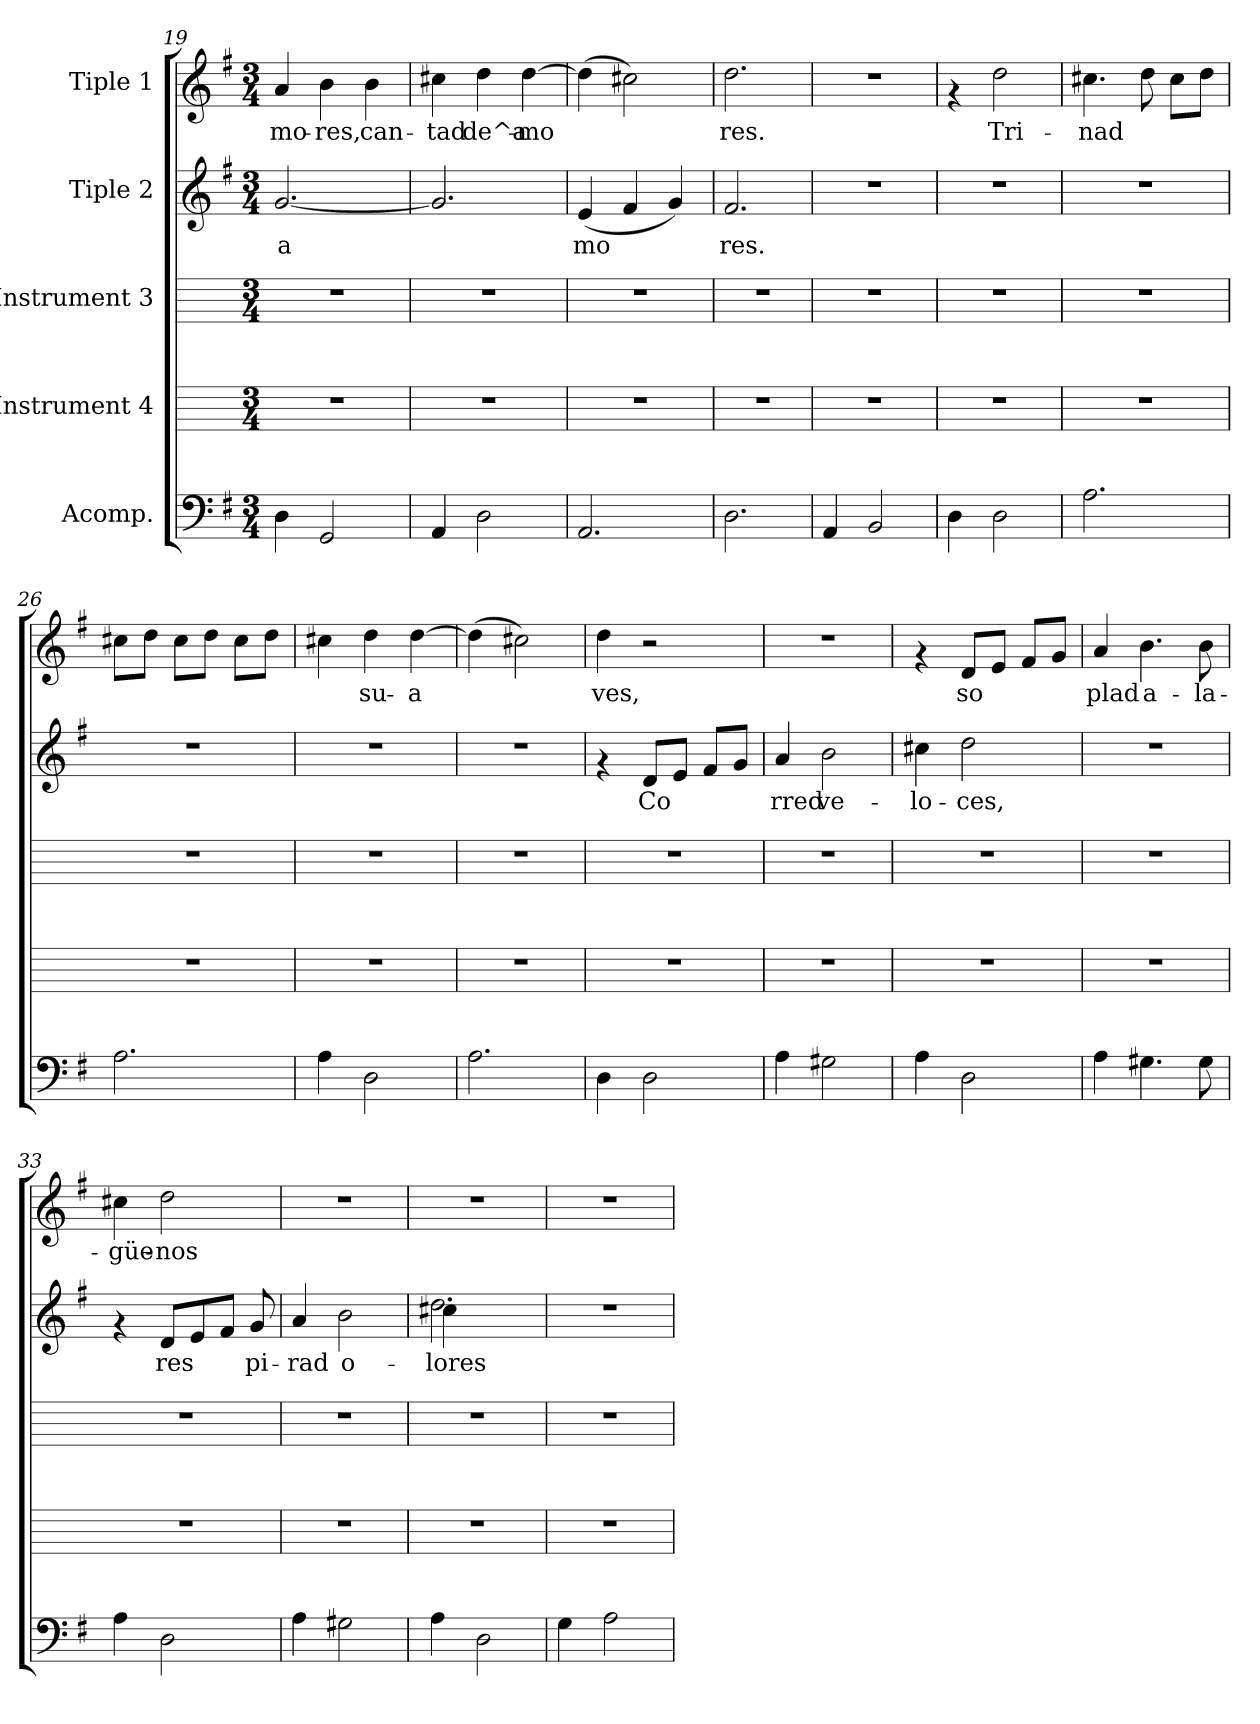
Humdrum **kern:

**kern	**kern	**kern	**kern	**text	**kern	**text
*part5	*part4	*part3	*part2	*part2	*part1	*part1
*staff5	*staff4	*staff3	*staff2	*staff2	*staff1	*staff1
*I"Acomp.	*I"Instrument 4	*I"Instrument 3	*I"Tiple 2	*	*I"Tiple 1	*
*clefF4	*	*	*clefG2	*	*clefG2	*
*k[f#]	*k[]	*k[]	*k[f#]	*	*k[f#]	*
*G:	*C:	*C:	*G:	*	*G:	*
*M3/4	*M3/4	*M3/4	*M3/4	*	*M3/4	*
=19	=19	=19	=19	=19	=19	=19
!	!	!	!	!LO:LY:b:cj	!	!LO:LY:b:cj
4D\	2.r	2.r	[>2.g/	a	4a/	-mo-
!	!	!	!	!	!	!LO:LY:b:cj
2GG/	.	.	.	.	4b\	-res,
!	!	!	!	!	!	!LO:LY:b:cj
.	.	.	.	.	4b\	can-
=20	=20	=20	=20	=20	=20	=20
!	!	!	!	!LO:LY:b:cj	!	!LO:LY:b:cj
4AA/	2.r	2.r	2.g/]	.	4cc#X\	-tad
!	!	!	!	!	!	!LO:LY:b:cj
2D\	.	.	.	.	4dd\	de^a-
!	!	!	!	!	!	!LO:LY:b:cj
.	.	.	.	.	[<4dd\	-mo
!!LO:PB:g=z
=21	=21	=21	=21	=21	=21	=21
!	!	!	!	!LO:LY:b:cj	!	!LO:LY:b:cj
2.AA/	2.r	2.r	(>4e/	mo-	(>4dd\]	.
!	!	!	!	!LO:LY:b:cj	!	!LO:LY:b:cj
.	.	.	4f#/	--	2cc#X\)	.
!	!	!	!	!LO:LY:b:cj	!	!
.	.	.	4g/)	--	.	.
=22	=22	=22	=22	=22	=22	=22
!	!	!	!	!LO:LY:b:cj	!	!LO:LY:b:cj
2.D\	2.r	2.r	2.f#/	-res.	2.dd\	res.
=23	=23	=23	=23	=23	=23	=23
4AA/	2.r	2.r	2.r	.	2.r	.
2BB/	.	.	.	.	.	.
=24	=24	=24	=24	=24	=24	=24
4D\	2.r	2.r	2.r	.	4rf	.
!	!	!	!	!	!	!LO:LY:b:cj
2D\	.	.	.	.	2dd\	Tri-
=25	=25	=25	=25	=25	=25	=25
!	!	!	!	!	!	!LO:LY:b:cj
2.A\	2.r	2.r	2.r	.	4.cc#X\	-nad
!	!	!	!	!	!	!LO:LY:b:cj
.	.	.	.	.	8dd\	.
!	!	!	!	!	!	!LO:LY:b:cj
.	.	.	.	.	8cc#\L	.
!	!	!	!	!	!	!LO:LY:b:cj
.	.	.	.	.	8dd\J	.
=26	=26	=26	=26	=26	=26	=26
!	!	!	!	!	!	!LO:LY:b:cj
2.A\	2.r	2.r	2.r	.	8cc#X\L	.
!	!	!	!	!	!	!LO:LY:b:cj
.	.	.	.	.	8dd\J	.
!	!	!	!	!	!	!LO:LY:b:cj
.	.	.	.	.	8cc#\L	.
!	!	!	!	!	!	!LO:LY:b:cj
.	.	.	.	.	8dd\J	.
!	!	!	!	!	!	!LO:LY:b:cj
.	.	.	.	.	8cc#\L	.
!	!	!	!	!	!	!LO:LY:b:cj
.	.	.	.	.	8dd\J	.
=27	=27	=27	=27	=27	=27	=27
!	!	!	!	!	!	!LO:LY:b:cj
4A\	2.r	2.r	2.r	.	4cc#X\	.
!	!	!	!	!	!	!LO:LY:b:cj
2D\	.	.	.	.	4dd\	su-
!	!	!	!	!	!	!LO:LY:b:cj
.	.	.	.	.	[>4dd\	-a
!!LO:PB:g=z
=28	=28	=28	=28	=28	=28	=28
!	!	!	!	!	!	!LO:LY:b:cj
2.A\	2.r	2.r	2.r	.	(>4dd\]	.
!	!	!	!	!	!	!LO:LY:b:cj
.	.	.	.	.	2cc#X\)	.
=29	=29	=29	=29	=29	=29	=29
!	!	!	!	!	!	!LO:LY:b:cj
4D\	2.r	2.r	4rf	.	4dd\	ves,
!	!	!	!	!LO:LY:b:cj	!	!
2D\	.	.	8d/L	Co-	2r	.
!	!	!	!	!LO:LY:b:cj	!	!
.	.	.	8e/J	--	.	.
!	!	!	!	!LO:LY:b:cj	!	!
.	.	.	8f#/L	--	.	.
!	!	!	!	!LO:LY:b:cj	!	!
.	.	.	8g/J	--	.	.
=30	=30	=30	=30	=30	=30	=30
!	!	!	!	!LO:LY:b:cj	!	!
4A\	2.r	2.r	4a/	-rred	2.r	.
!	!	!	!	!LO:LY:b:cj	!	!
2G#X\	.	.	2b\	ve-	.	.
=31	=31	=31	=31	=31	=31	=31
!	!	!	!	!LO:LY:b:cj	!	!
4A\	2.r	2.r	4cc#X\	-lo-	4rf	.
!	!	!	!	!LO:LY:b:cj	!	!LO:LY:b:cj
2D\	.	.	2dd\	-ces,	8d/L	so-
!	!	!	!	!	!	!LO:LY:b:cj
.	.	.	.	.	8e/J	--
!	!	!	!	!	!	!LO:LY:b:cj
.	.	.	.	.	8f#/L	--
!	!	!	!	!	!	!LO:LY:b:cj
.	.	.	.	.	8g/J	--
=32	=32	=32	=32	=32	=32	=32
!	!	!	!	!	!	!LO:LY:b:cj
4A\	2.r	2.r	2.r	.	4a/	-plad
!	!	!	!	!	!	!LO:LY:b:cj
4.G#X\	.	.	.	.	4.b\	a-
!	!	!	!	!	!	!LO:LY:b:cj
8G#\	.	.	.	.	8b\	-la-
=33	=33	=33	=33	=33	=33	=33
!	!	!	!	!	!	!LO:LY:b:cj
4A\	2.r	2.r	4rf	.	4cc#X\	-güe-
!	!	!	!	!LO:LY:b:cj	!	!LO:LY:b:cj
2D\	.	.	8d/L	res-	2dd\	-nos
!	!	!	!	!LO:LY:b:cj	!	!
.	.	.	8e/	--	.	.
!	!	!	!	!LO:LY:b:cj	!	!
.	.	.	8f#/J	--	.	.
!	!	!	!	!LO:LY:b:cj	!	!
.	.	.	8g/	-pi-	.	.
=34	=34	=34	=34	=34	=34	=34
!	!	!	!	!LO:LY:b:cj	!	!
4A\	2.r	2.r	4a/	-rad	2.r	.
!	!	!	!	!LO:LY:b:cj	!	!
2G#X\	.	.	2b\	o-	.	.
!!LO:LB:g=z
=35	=35	=35	=35	=35	=35	=35
*	*	*	*^	*	*	*
!	!	!	!	!	!LO:LY:b:cj	!	!
4A\	2.r	2.r	2.dd\	4cc#X\	-lores-	2.r	.
2D\	.	.	.	2ryy	.	.	.
*	*	*	*v	*v	*	*	*
=36	=36	=36	=36	=36	=36	=36
4G\	2.r	2.r	2.r	.	2.r	.
2A\	.	.	.	.	.	.
=	=	=	=	=	=	=
*-	*-	*-	*-	*-	*-	*-
